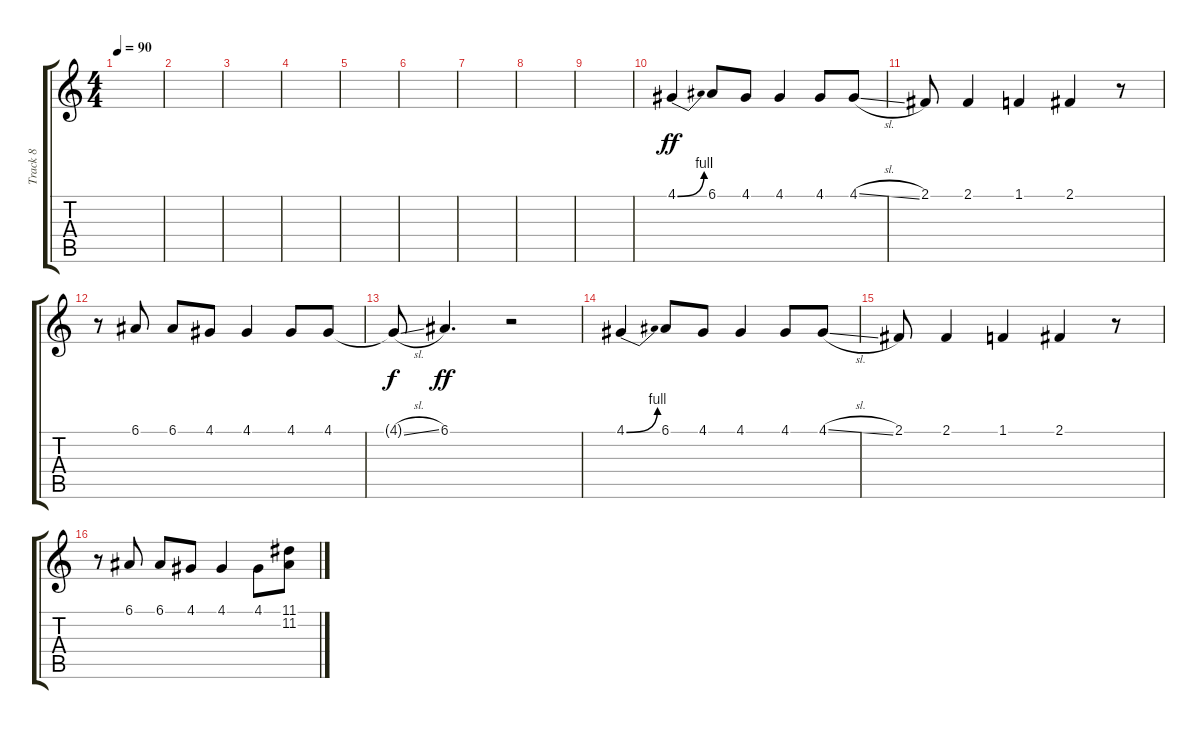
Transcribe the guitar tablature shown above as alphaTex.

\track ("Track 8" "Track 8") {instrument lead1square}
\staff {score tabs}
\tuning (E4 B3 G3 D3 A2 E2) {hide}
\ts (4 4)
\tempo 90
\clef g2
\ks c
|
|
|
|
|
|
|
|
|
4.1{be (bend 0 0 60 4)}.4{dy ff} 6.1.8 4.1.8 4.1.4 4.1.8 4.1{sl}.8 |
2.1.8 2.1.4 1.1.4 2.1.4 r.8 |
r.8 6.1.8 6.1.8 4.1.8 4.1.4 4.1.8 4.1.8 |
4.1{sl t}.8{dy f} 6.1.4{d dy ff} r.2 |
4.1{be (bend 0 0 60 4)}.4 6.1.8 4.1.8 4.1.4 4.1.8 4.1{sl}.8 |
2.1.8 2.1.4 1.1.4 2.1.4 r.8 |
r.8 6.1.8 6.1.8 4.1.8 4.1.4 4.1.8 (11.1 11.2).8
